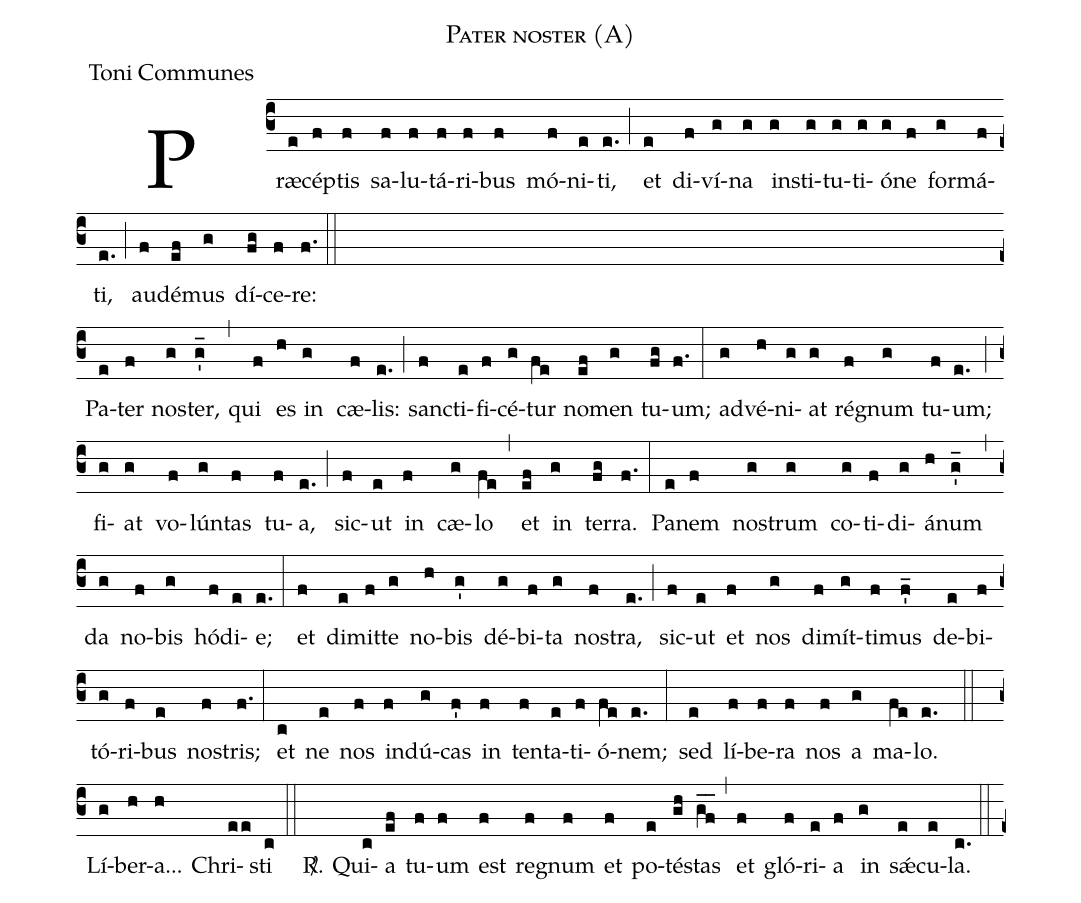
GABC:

name:Pater noster (A);
office-part:Toni Communes;
%%
(c3) Præ(e)cép(f)tis(f) sa(f)lu(f)tá(f)ri(f)bus(f) mó(f)ni(e)ti,(e.) (;) et(e) di(f)ví(g)na(g) in(g)sti(g)tu(g)ti(g)ó(g)ne(f) for(g)má(f)ti,(e.) (;) au(f)dé(ef)mus(g) dí(fg)ce(f)re:(f.) (::Z) Pa(e)ter(f) nos(g)ter,(g_') (,) qui(f) es(h) in (g) cæ(f)lis:(e.) (;)
san(f)cti(e)fi(f)cé(g)tur(fe) no(ef)men(g) tu(fg)um;(f.) (:)
ad(g)vé(h)ni(g)at(g) ré(f)gnum(g) tu(f)um;(e.) (;)
fi(g)at(g) vo(f)lún(g)tas(f) tu(f)a,(e.) (;)
sic(f)ut(e) in(f) cæ(g)lo(fe) (,) et(ef) in(g) ter(fg)ra.(f.) (:)
Pa(e)nem(f) no(g)strum(g) co(g)ti(f)di(g)á(h)num(g_') (,) da(g) no(f)bis(g) hó(f)di(e)e;(e.) (:)
et(f) di(e)mit(f)te(g) no(h)bis(g') dé(g)bi(f)ta(g) no(f)stra,(e.) (;)
sic(f)ut(e) et(f) nos(g) di(f)mít(g)ti(f)mus(f_') de(e)bi(f)tó(g)ri(f)bus(e) no(f)stris;(f.) (:)
et(c) ne(e) nos(f) in(f)dú(g)cas(f') in(f) ten(f)ta(e)ti(f)ó(fe)nem;(e.) (:)
sed(e) lí(f)be(f)ra(f) nos(f) a(g) ma(fe)lo.(e. ::)

Lí(g)ber(h)a...(h) Chri(ee)sti(c) (::)

<sp>R/</sp>.( ) Qui(c)a(ef) tu(f)um(f) est(f) re(f)gnum(f)
  et(f) po(e)té(gh)stas(g_f_) (,)
et(f) gló(f)ri(e)a(f) in(g) s<sp>'ae</sp>(e)cu(e)la.(c.) (::) (e+)
